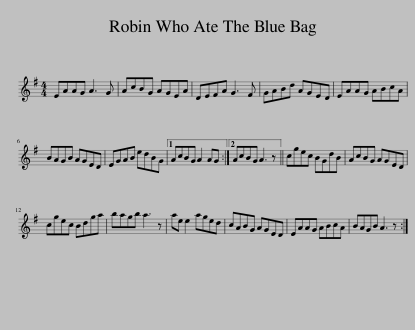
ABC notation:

X:1
L:1/8
M:4/4
I:linebreak $
K:G
V:1 treble
V:1
 EAAG A3 G | AcBG AGEA | DEFA G3 F | GABd AGED | EAAG ABcA |$ %5
 BAGB AGED | EGAB edBG |1 AcBG A2 AG :|2 AcBG A3 z || cgec BGdB | %10
 AcBG AGED |$ cgec Bdga | bagb a3 z | ae e2 aged | cABG AGED | %15
 EAAG ABcA | BAGB A3 z :| %17
